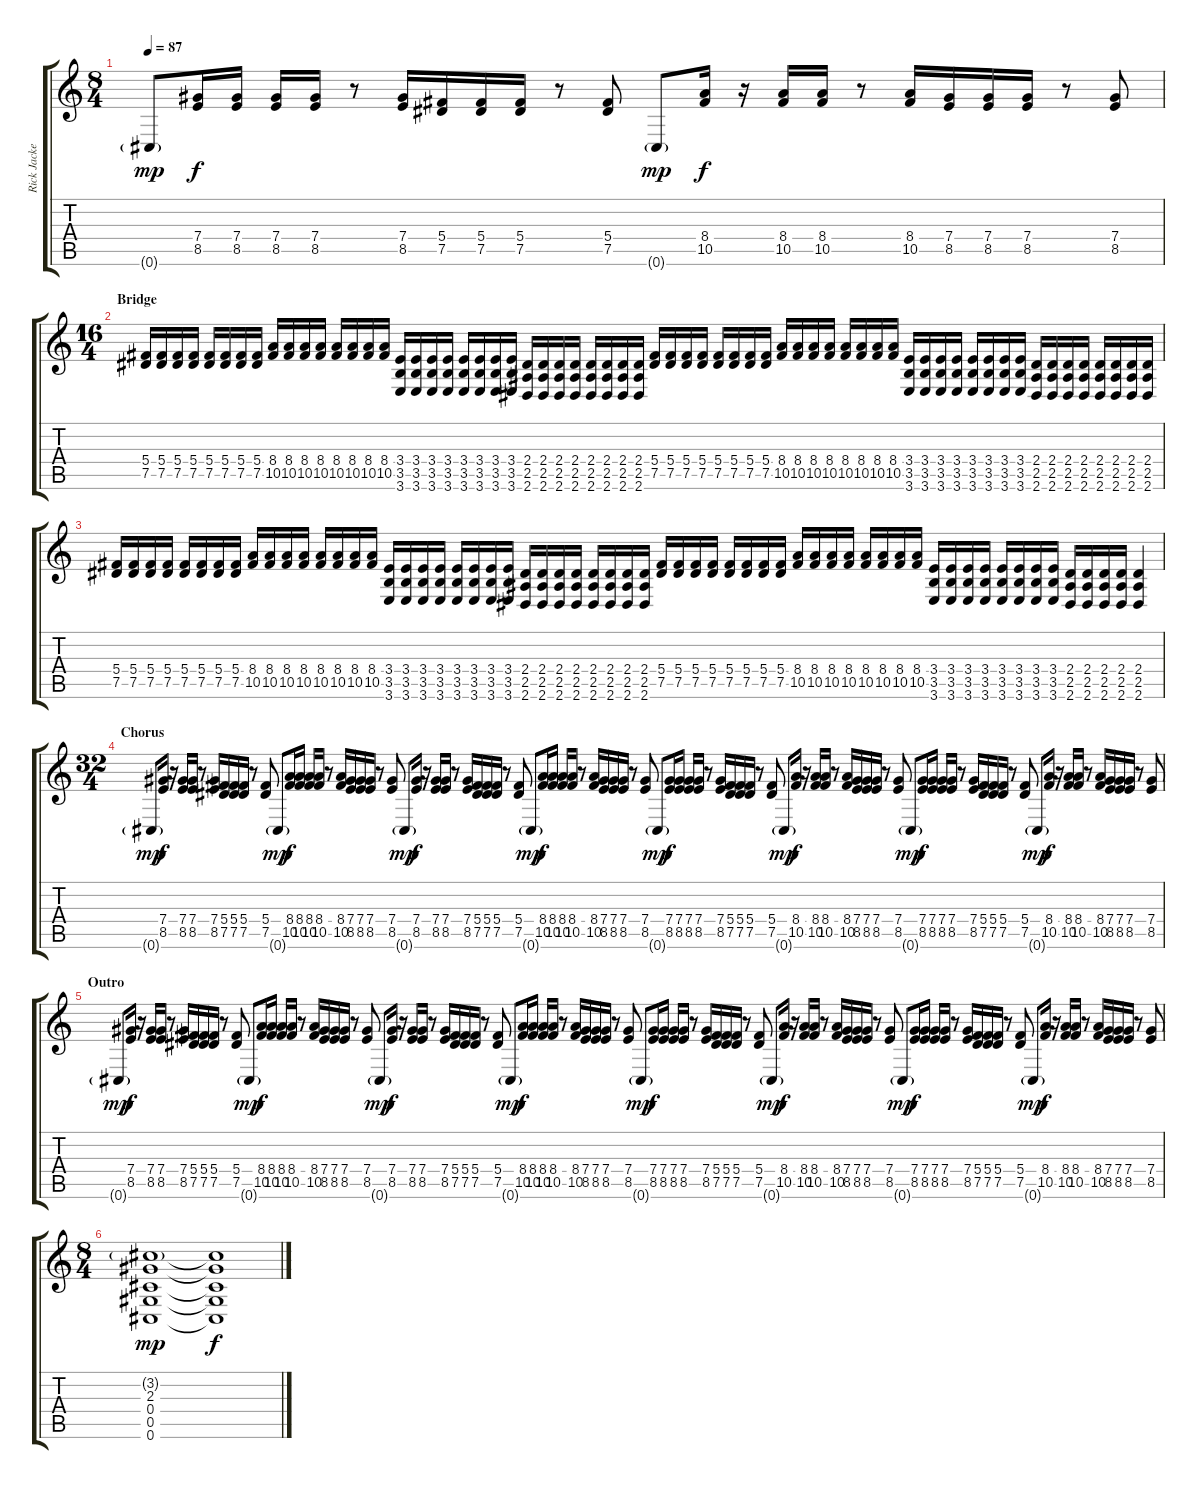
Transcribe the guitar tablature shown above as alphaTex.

\track ("Rick Jackett" "Rick Jacke") {instrument distortionguitar}
\staff {score tabs}
\tuning (Eb4 Bb3 Gb3 Db3 Ab2 Db2) {hide}
\ts (8 4)
\tempo 87
\clef g2
\ks c
0.6{g}.8{dy mp} (7.4 8.5).16{dy f} (7.4 8.5).16 (7.4 8.5).16 (7.4 8.5).16 r.8 (7.4 8.5).16 (5.4 7.5).16 (5.4 7.5).16 (5.4 7.5).16 r.8 (5.4 7.5).8 0.6{g}.8{dy mp} (8.4 10.5).16{dy f} r.16 (8.4 10.5).16 (8.4 10.5).16 r.8 (8.4 10.5).16 (7.4 8.5).16 (7.4 8.5).16 (7.4 8.5).16 r.8 (7.4 8.5).8 |
\ts (16 4)
\section ("" "Bridge")
(5.4 7.5).16 (5.4 7.5).16 (5.4 7.5).16 (5.4 7.5).16 (5.4 7.5).16 (5.4 7.5).16 (5.4 7.5).16 (5.4 7.5).16 (8.4 10.5).16 (8.4 10.5).16 (8.4 10.5).16 (8.4 10.5).16 (8.4 10.5).16 (8.4 10.5).16 (8.4 10.5).16 (8.4 10.5).16 (3.4 3.5 3.6).16 (3.4 3.5 3.6).16 (3.4 3.5 3.6).16 (3.4 3.5 3.6).16 (3.4 3.5 3.6).16 (3.4 3.5 3.6).16 (3.4 3.5 3.6).16 (3.4 3.5 3.6).16 (2.4 2.5 2.6).16 (2.4 2.5 2.6).16 (2.4 2.5 2.6).16 (2.4 2.5 2.6).16 (2.4 2.5 2.6).16 (2.4 2.5 2.6).16 (2.4 2.5 2.6).16 (2.4 2.5 2.6).16 (5.4 7.5).16 (5.4 7.5).16 (5.4 7.5).16 (5.4 7.5).16 (5.4 7.5).16 (5.4 7.5).16 (5.4 7.5).16 (5.4 7.5).16 (8.4 10.5).16 (8.4 10.5).16 (8.4 10.5).16 (8.4 10.5).16 (8.4 10.5).16 (8.4 10.5).16 (8.4 10.5).16 (8.4 10.5).16 (3.4 3.5 3.6).16 (3.4 3.5 3.6).16 (3.4 3.5 3.6).16 (3.4 3.5 3.6).16 (3.4 3.5 3.6).16 (3.4 3.5 3.6).16 (3.4 3.5 3.6).16 (3.4 3.5 3.6).16 (2.4 2.5 2.6).16 (2.4 2.5 2.6).16 (2.4 2.5 2.6).16 (2.4 2.5 2.6).16 (2.4 2.5 2.6).16 (2.4 2.5 2.6).16 (2.4 2.5 2.6).16 (2.4 2.5 2.6).16 |
(5.4 7.5).16 (5.4 7.5).16 (5.4 7.5).16 (5.4 7.5).16 (5.4 7.5).16 (5.4 7.5).16 (5.4 7.5).16 (5.4 7.5).16 (8.4 10.5).16 (8.4 10.5).16 (8.4 10.5).16 (8.4 10.5).16 (8.4 10.5).16 (8.4 10.5).16 (8.4 10.5).16 (8.4 10.5).16 (3.4 3.5 3.6).16 (3.4 3.5 3.6).16 (3.4 3.5 3.6).16 (3.4 3.5 3.6).16 (3.4 3.5 3.6).16 (3.4 3.5 3.6).16 (3.4 3.5 3.6).16 (3.4 3.5 3.6).16 (2.4 2.5 2.6).16 (2.4 2.5 2.6).16 (2.4 2.5 2.6).16 (2.4 2.5 2.6).16 (2.4 2.5 2.6).16 (2.4 2.5 2.6).16 (2.4 2.5 2.6).16 (2.4 2.5 2.6).16 (5.4 7.5).16 (5.4 7.5).16 (5.4 7.5).16 (5.4 7.5).16 (5.4 7.5).16 (5.4 7.5).16 (5.4 7.5).16 (5.4 7.5).16 (8.4 10.5).16 (8.4 10.5).16 (8.4 10.5).16 (8.4 10.5).16 (8.4 10.5).16 (8.4 10.5).16 (8.4 10.5).16 (8.4 10.5).16 (3.4 3.5 3.6).16 (3.4 3.5 3.6).16 (3.4 3.5 3.6).16 (3.4 3.5 3.6).16 (3.4 3.5 3.6).16 (3.4 3.5 3.6).16 (3.4 3.5 3.6).16 (3.4 3.5 3.6).16 (2.4 2.5 2.6).16 (2.4 2.5 2.6).16 (2.4 2.5 2.6).16 (2.4 2.5 2.6).16 (2.4 2.5 2.6).4 |
\ts (32 4)
\section ("" "Chorus")
0.6{g}.8{dy mp} (7.4 8.5).16{dy f} r.16 (7.4 8.5).16 (7.4 8.5).16 r.8 (7.4 8.5).16 (5.4 7.5).16 (5.4 7.5).16 (5.4 7.5).16 r.8 (5.4 7.5).8 0.6{g}.8{dy mp} (8.4 10.5).16{dy f} (8.4 10.5).16 (8.4 10.5).16 (8.4 10.5).16 r.8 (8.4 10.5).16 (7.4 8.5).16 (7.4 8.5).16 (7.4 8.5).16 r.8 (7.4 8.5).8 0.6{g}.8{dy mp} (7.4 8.5).16{dy f} r.16 (7.4 8.5).16 (7.4 8.5).16 r.8 (7.4 8.5).16 (5.4 7.5).16 (5.4 7.5).16 (5.4 7.5).16 r.8 (5.4 7.5).8 0.6{g}.8{dy mp} (8.4 10.5).16{dy f} (8.4 10.5).16 (8.4 10.5).16 (8.4 10.5).16 r.8 (8.4 10.5).16 (7.4 8.5).16 (7.4 8.5).16 (7.4 8.5).16 r.8 (7.4 8.5).8 0.6{g}.8{dy mp} (7.4 8.5).16{dy f} (7.4 8.5).16 (7.4 8.5).16 (7.4 8.5).16 r.8 (7.4 8.5).16 (5.4 7.5).16 (5.4 7.5).16 (5.4 7.5).16 r.8 (5.4 7.5).8 0.6{g}.8{dy mp} (8.4 10.5).16{dy f} r.16 (8.4 10.5).16 (8.4 10.5).16 r.8 (8.4 10.5).16 (7.4 8.5).16 (7.4 8.5).16 (7.4 8.5).16 r.8 (7.4 8.5).8 0.6{g}.8{dy mp} (7.4 8.5).16{dy f} (7.4 8.5).16 (7.4 8.5).16 (7.4 8.5).16 r.8 (7.4 8.5).16 (5.4 7.5).16 (5.4 7.5).16 (5.4 7.5).16 r.8 (5.4 7.5).8 0.6{g}.8{dy mp} (8.4 10.5).16{dy f} r.16 (8.4 10.5).16 (8.4 10.5).16 r.8 (8.4 10.5).16 (7.4 8.5).16 (7.4 8.5).16 (7.4 8.5).16 r.8 (7.4 8.5).8 |
\section ("" "Outro")
0.6{g}.8{dy mp volume 16} (7.4 8.5).16{dy f} r.16 (7.4 8.5).16 (7.4 8.5).16 r.8 (7.4 8.5).16 (5.4 7.5).16 (5.4 7.5).16 (5.4 7.5).16 r.8 (5.4 7.5).8 0.6{g}.8{dy mp} (8.4 10.5).16{dy f} (8.4 10.5).16 (8.4 10.5).16 (8.4 10.5).16 r.8 (8.4 10.5).16 (7.4 8.5).16 (7.4 8.5).16 (7.4 8.5).16 r.8 (7.4 8.5).8 0.6{g}.8{dy mp} (7.4 8.5).16{dy f} r.16 (7.4 8.5).16 (7.4 8.5).16 r.8 (7.4 8.5).16 (5.4 7.5).16 (5.4 7.5).16 (5.4 7.5).16 r.8 (5.4 7.5).8 0.6{g}.8{dy mp} (8.4 10.5).16{dy f} (8.4 10.5).16 (8.4 10.5).16 (8.4 10.5).16 r.8 (8.4 10.5).16 (7.4 8.5).16 (7.4 8.5).16 (7.4 8.5).16 r.8 (7.4 8.5).8 0.6{g}.8{dy mp} (7.4 8.5).16{dy f} (7.4 8.5).16 (7.4 8.5).16 (7.4 8.5).16 r.8 (7.4 8.5).16 (5.4 7.5).16 (5.4 7.5).16 (5.4 7.5).16 r.8 (5.4 7.5).8 0.6{g}.8{dy mp} (8.4 10.5).16{dy f} r.16 (8.4 10.5).16 (8.4 10.5).16 r.8 (8.4 10.5).16 (7.4 8.5).16 (7.4 8.5).16 (7.4 8.5).16 r.8 (7.4 8.5).8 0.6{g}.8{dy mp} (7.4 8.5).16{dy f} (7.4 8.5).16 (7.4 8.5).16 (7.4 8.5).16 r.8 (7.4 8.5).16 (5.4 7.5).16 (5.4 7.5).16 (5.4 7.5).16 r.8 (5.4 7.5).8 0.6{g}.8{dy mp} (8.4 10.5).16{dy f} r.16 (8.4 10.5).16 (8.4 10.5).16 r.8 (8.4 10.5).16 (7.4 8.5).16 (7.4 8.5).16 (7.4 8.5).16 r.8 (7.4 8.5).8 |
\ts (8 4)
(3.2{g} 2.3 0.4 0.5 0.6).1{dy mp volume 4} (3.2{t} 2.3{t} 0.4{t} 0.5{t} 0.6{t}).1{dy f}
